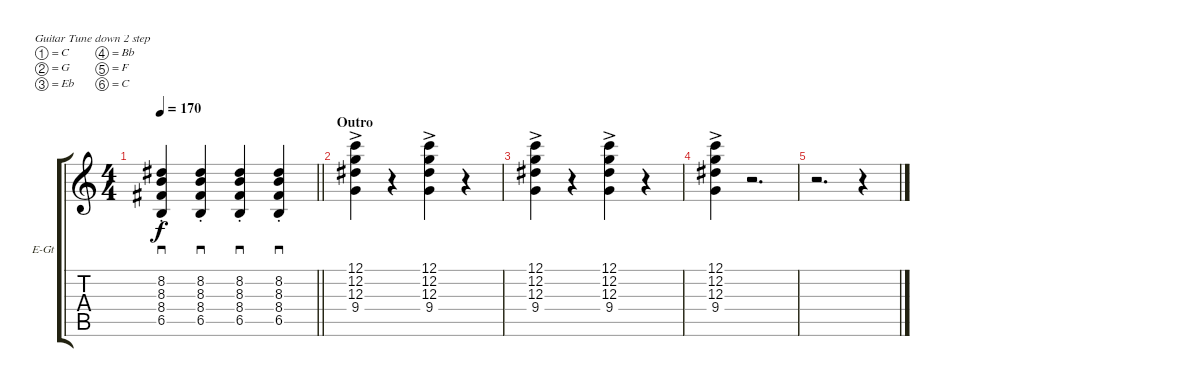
\bracketExtendMode groupsimilarinstruments
\firstSystemTrackNameOrientation horizontal
\otherSystemsTrackNameOrientation horizontal
\track ("Josh Homme [Guitar2]" "E-Gt") {instrument distortionguitar}
\staff {score tabs}
\tuning (C4 G3 Eb3 Bb2 F2 C2)
\ts (4 4)
\tempo 170
\clef g2
\barLineRight lightlight
\ks c
(8.2{st} 8.3{st} 8.4{st} 6.5{st}).4{sd dy f} (8.2{st} 8.3{st} 8.4{st} 6.5{st}).4{sd} (8.2{st} 8.3{st} 8.4{st} 6.5{st}).4{sd} (8.2{st} 8.3{st} 8.4{st} 6.5{st}).4{sd} |
\section ("" "Outro")
(12.1{ac} 12.2{ac} 12.3{ac} 9.4{ac}).4 r.4 (12.1{ac} 12.2{ac} 12.3{ac} 9.4{ac}).4 r.4 |
(12.1{ac} 12.2{ac} 12.3{ac} 9.4{ac}).4 r.4 (12.1{ac} 12.2{ac} 12.3{ac} 9.4{ac}).4 r.4 |
(12.1{ac} 12.2{ac} 12.3{ac} 9.4{ac}).4 r.2{d} |
r.2{d} r.4
